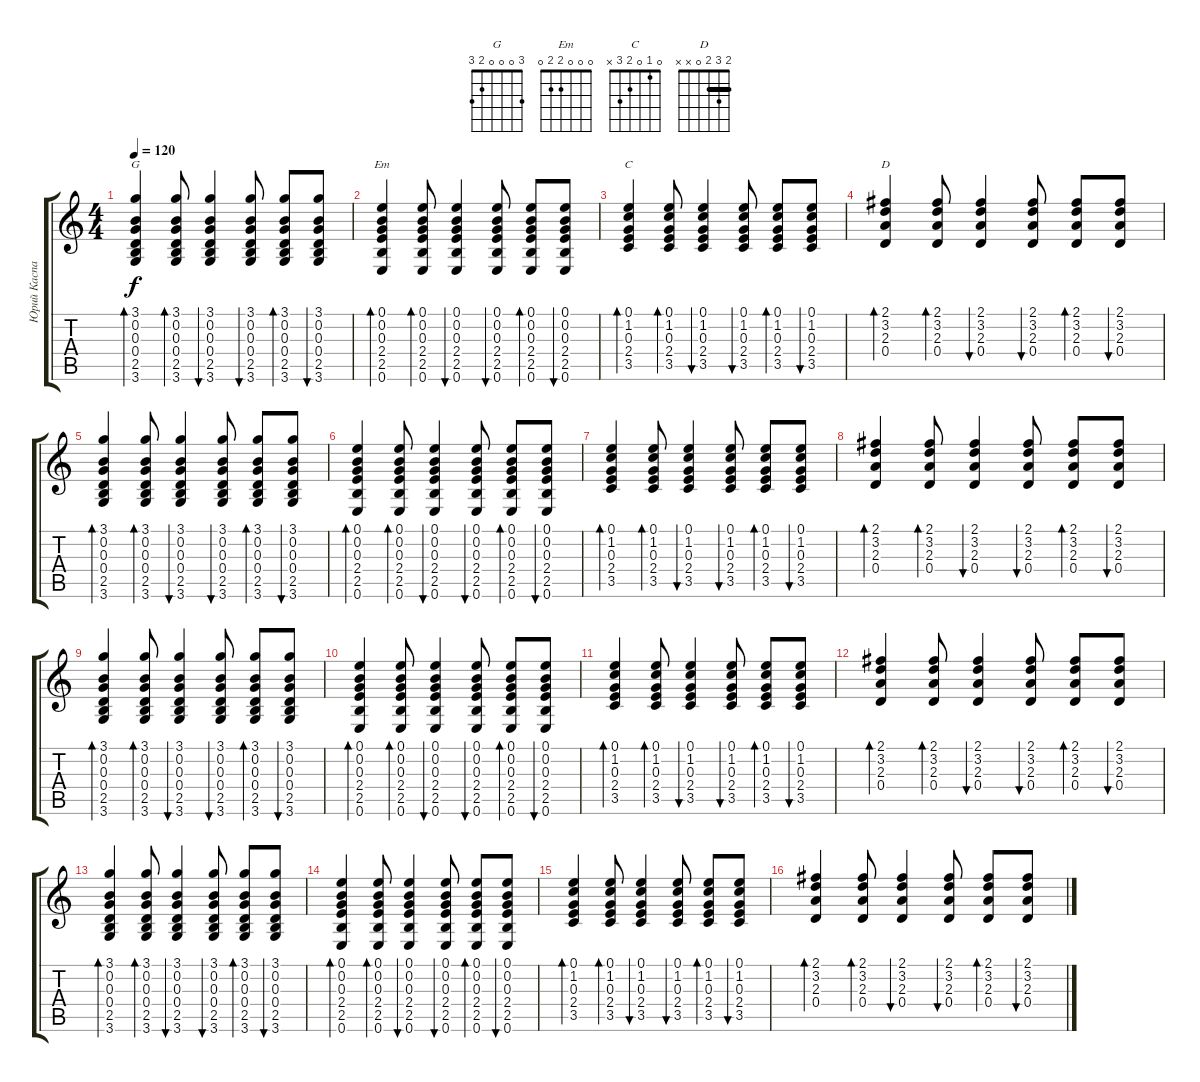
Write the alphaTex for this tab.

\track ("Юрий Каспарян" "Юрий Каспа") {instrument electricguitarjazz}
\staff {score tabs}
\tuning (E4 B3 G3 D3 A2 E2) {hide}
\chord ("G" 3 0 0 0 2 3)
\chord ("Em" 0 0 0 2 2 0)
\chord ("C" 0 1 0 2 3 x)
\chord ("D" 2 3 2 0 x x) {barre 2}
\ts (4 4)
\tempo 120
\clef g2
\ks c
(3.1 0.2 0.3 0.4 2.5 3.6).4{bd 60 ch "G" dy f} (3.1 0.2 0.3 0.4 2.5 3.6).8{bd 60} (3.1 0.2 0.3 0.4 2.5 3.6).4{bu 60} (3.1 0.2 0.3 0.4 2.5 3.6).8{bu 60} (3.1 0.2 0.3 0.4 2.5 3.6).8{bd 60} (3.1 0.2 0.3 0.4 2.5 3.6).8{bu 60} |
(0.1 0.2 0.3 2.4 2.5 0.6).4{bd 60 ch "Em"} (0.1 0.2 0.3 2.4 2.5 0.6).8{bd 60} (0.1 0.2 0.3 2.4 2.5 0.6).4{bu 60} (0.1 0.2 0.3 2.4 2.5 0.6).8{bu 60} (0.1 0.2 0.3 2.4 2.5 0.6).8{bd 60} (0.1 0.2 0.3 2.4 2.5 0.6).8{bu 60} |
(0.1 1.2 0.3 2.4 3.5).4{bd 60 ch "C"} (0.1 1.2 0.3 2.4 3.5).8{bd 60} (0.1 1.2 0.3 2.4 3.5).4{bu 60} (0.1 1.2 0.3 2.4 3.5).8{bu 60} (0.1 1.2 0.3 2.4 3.5).8{bd 60} (0.1 1.2 0.3 2.4 3.5).8{bu 60} |
(2.1 3.2 2.3 0.4).4{bd 60 ch "D"} (2.1 3.2 2.3 0.4).8{bd 60} (2.1 3.2 2.3 0.4).4{bu 60} (2.1 3.2 2.3 0.4).8{bu 60} (2.1 3.2 2.3 0.4).8{bd 60} (2.1 3.2 2.3 0.4).8{bu 60} |
(3.1 0.2 0.3 0.4 2.5 3.6).4{bd 60} (3.1 0.2 0.3 0.4 2.5 3.6).8{bd 60} (3.1 0.2 0.3 0.4 2.5 3.6).4{bu 60} (3.1 0.2 0.3 0.4 2.5 3.6).8{bu 60} (3.1 0.2 0.3 0.4 2.5 3.6).8{bd 60} (3.1 0.2 0.3 0.4 2.5 3.6).8{bu 60} |
(0.1 0.2 0.3 2.4 2.5 0.6).4{bd 60} (0.1 0.2 0.3 2.4 2.5 0.6).8{bd 60} (0.1 0.2 0.3 2.4 2.5 0.6).4{bu 60} (0.1 0.2 0.3 2.4 2.5 0.6).8{bu 60} (0.1 0.2 0.3 2.4 2.5 0.6).8{bd 60} (0.1 0.2 0.3 2.4 2.5 0.6).8{bu 60} |
(0.1 1.2 0.3 2.4 3.5).4{bd 60} (0.1 1.2 0.3 2.4 3.5).8{bd 60} (0.1 1.2 0.3 2.4 3.5).4{bu 60} (0.1 1.2 0.3 2.4 3.5).8{bu 60} (0.1 1.2 0.3 2.4 3.5).8{bd 60} (0.1 1.2 0.3 2.4 3.5).8{bu 60} |
(2.1 3.2 2.3 0.4).4{bd 60} (2.1 3.2 2.3 0.4).8{bd 60} (2.1 3.2 2.3 0.4).4{bu 60} (2.1 3.2 2.3 0.4).8{bu 60} (2.1 3.2 2.3 0.4).8{bd 60} (2.1 3.2 2.3 0.4).8{bu 60} |
(3.1 0.2 0.3 0.4 2.5 3.6).4{bd 60} (3.1 0.2 0.3 0.4 2.5 3.6).8{bd 60} (3.1 0.2 0.3 0.4 2.5 3.6).4{bu 60} (3.1 0.2 0.3 0.4 2.5 3.6).8{bu 60} (3.1 0.2 0.3 0.4 2.5 3.6).8{bd 60} (3.1 0.2 0.3 0.4 2.5 3.6).8{bu 60} |
(0.1 0.2 0.3 2.4 2.5 0.6).4{bd 60} (0.1 0.2 0.3 2.4 2.5 0.6).8{bd 60} (0.1 0.2 0.3 2.4 2.5 0.6).4{bu 60} (0.1 0.2 0.3 2.4 2.5 0.6).8{bu 60} (0.1 0.2 0.3 2.4 2.5 0.6).8{bd 60} (0.1 0.2 0.3 2.4 2.5 0.6).8{bu 60} |
(0.1 1.2 0.3 2.4 3.5).4{bd 60} (0.1 1.2 0.3 2.4 3.5).8{bd 60} (0.1 1.2 0.3 2.4 3.5).4{bu 60} (0.1 1.2 0.3 2.4 3.5).8{bu 60} (0.1 1.2 0.3 2.4 3.5).8{bd 60} (0.1 1.2 0.3 2.4 3.5).8{bu 60} |
(2.1 3.2 2.3 0.4).4{bd 60} (2.1 3.2 2.3 0.4).8{bd 60} (2.1 3.2 2.3 0.4).4{bu 60} (2.1 3.2 2.3 0.4).8{bu 60} (2.1 3.2 2.3 0.4).8{bd 60} (2.1 3.2 2.3 0.4).8{bu 60} |
(3.1 0.2 0.3 0.4 2.5 3.6).4{bd 60} (3.1 0.2 0.3 0.4 2.5 3.6).8{bd 60} (3.1 0.2 0.3 0.4 2.5 3.6).4{bu 60} (3.1 0.2 0.3 0.4 2.5 3.6).8{bu 60} (3.1 0.2 0.3 0.4 2.5 3.6).8{bd 60} (3.1 0.2 0.3 0.4 2.5 3.6).8{bu 60} |
(0.1 0.2 0.3 2.4 2.5 0.6).4{bd 60} (0.1 0.2 0.3 2.4 2.5 0.6).8{bd 60} (0.1 0.2 0.3 2.4 2.5 0.6).4{bu 60} (0.1 0.2 0.3 2.4 2.5 0.6).8{bu 60} (0.1 0.2 0.3 2.4 2.5 0.6).8{bd 60} (0.1 0.2 0.3 2.4 2.5 0.6).8{bu 60} |
(0.1 1.2 0.3 2.4 3.5).4{bd 60} (0.1 1.2 0.3 2.4 3.5).8{bd 60} (0.1 1.2 0.3 2.4 3.5).4{bu 60} (0.1 1.2 0.3 2.4 3.5).8{bu 60} (0.1 1.2 0.3 2.4 3.5).8{bd 60} (0.1 1.2 0.3 2.4 3.5).8{bu 60} |
(2.1 3.2 2.3 0.4).4{bd 60} (2.1 3.2 2.3 0.4).8{bd 60} (2.1 3.2 2.3 0.4).4{bu 60} (2.1 3.2 2.3 0.4).8{bu 60} (2.1 3.2 2.3 0.4).8{bd 60} (2.1 3.2 2.3 0.4).8{bu 60}
